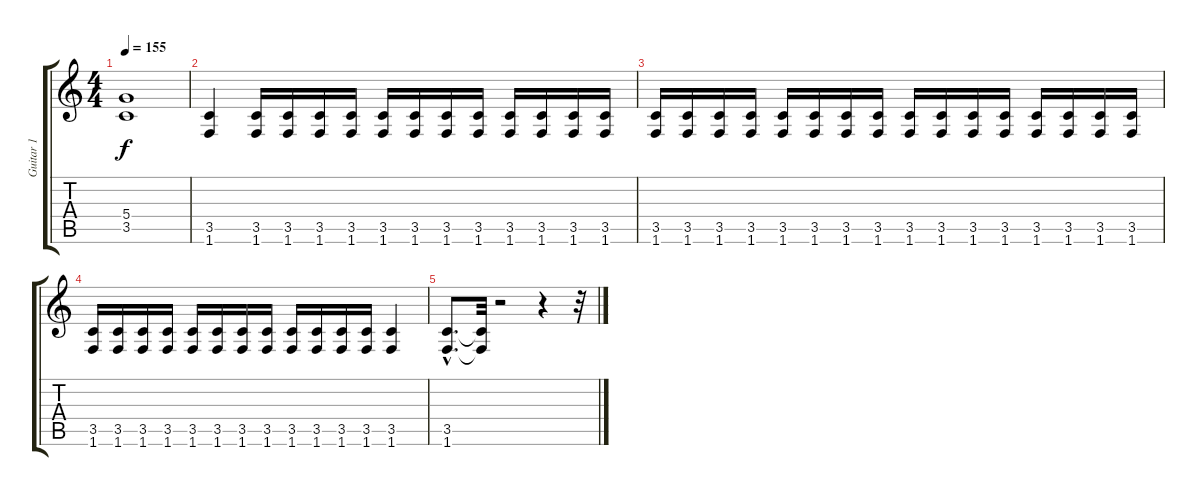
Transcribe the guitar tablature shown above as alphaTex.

\track ("Guitar 1" "Guitar 1") {instrument distortionguitar}
\staff {score tabs}
\tuning (E4 B3 G3 D3 A2 E2) {hide}
\ts (4 4)
\tempo 155
\clef g2
\ks c
(5.4 3.5).1{dy f} |
(3.5 1.6).4 (3.5 1.6).16 (3.5 1.6).16 (3.5 1.6).16 (3.5 1.6).16 (3.5 1.6).16 (3.5 1.6).16 (3.5 1.6).16 (3.5 1.6).16 (3.5 1.6).16 (3.5 1.6).16 (3.5 1.6).16 (3.5 1.6).16 |
(3.5 1.6).16 (3.5 1.6).16 (3.5 1.6).16 (3.5 1.6).16 (3.5 1.6).16 (3.5 1.6).16 (3.5 1.6).16 (3.5 1.6).16 (3.5 1.6).16 (3.5 1.6).16 (3.5 1.6).16 (3.5 1.6).16 (3.5 1.6).16 (3.5 1.6).16 (3.5 1.6).16 (3.5 1.6).16 |
(3.5 1.6).16 (3.5 1.6).16 (3.5 1.6).16 (3.5 1.6).16 (3.5 1.6).16 (3.5 1.6).16 (3.5 1.6).16 (3.5 1.6).16 (3.5 1.6).16 (3.5 1.6).16 (3.5 1.6).16 (3.5 1.6).16 (3.5 1.6).4 |
(3.5{hac} 1.6{hac}).8{d} (3.5{t} 1.6{t}).32 r.2 r.4 r.32
